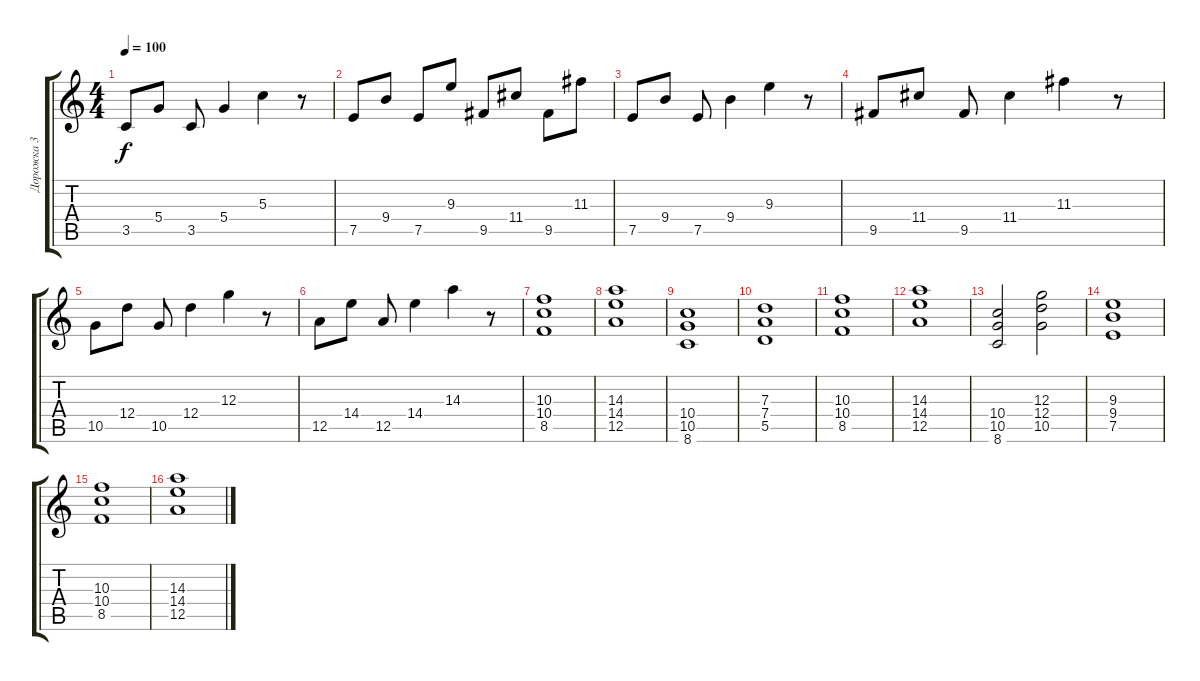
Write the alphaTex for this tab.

\track ("Дорожка 3" "Дорожка 3") {instrument acousticguitarsteel}
\staff {score tabs}
\tuning (E4 B3 G3 D3 A2 E2) {hide}
\ts (4 4)
\tempo 100
\clef g2
\ks c
3.5.8{dy f} 5.4.8 3.5.8 5.4.4 5.3.4 r.8 |
7.5.8 9.4.8 7.5.8 9.3.8 9.5.8 11.4.8 9.5.8 11.3.8 |
7.5.8 9.4.8 7.5.8 9.4.4 9.3.4 r.8 |
9.5.8 11.4.8 9.5.8 11.4.4 11.3.4 r.8 |
10.5.8 12.4.8 10.5.8 12.4.4 12.3.4 r.8 |
12.5.8 14.4.8 12.5.8 14.4.4 14.3.4 r.8 |
(10.3 10.4 8.5).1 |
(14.3 14.4 12.5).1 |
(10.4 10.5 8.6).1 |
(7.3 7.4 5.5).1 |
(10.3 10.4 8.5).1 |
(14.3 14.4 12.5).1 |
(10.4 10.5 8.6).2 (12.3 12.4 10.5).2 |
(9.3 9.4 7.5).1 |
(10.3 10.4 8.5).1 |
(14.3 14.4 12.5).1
